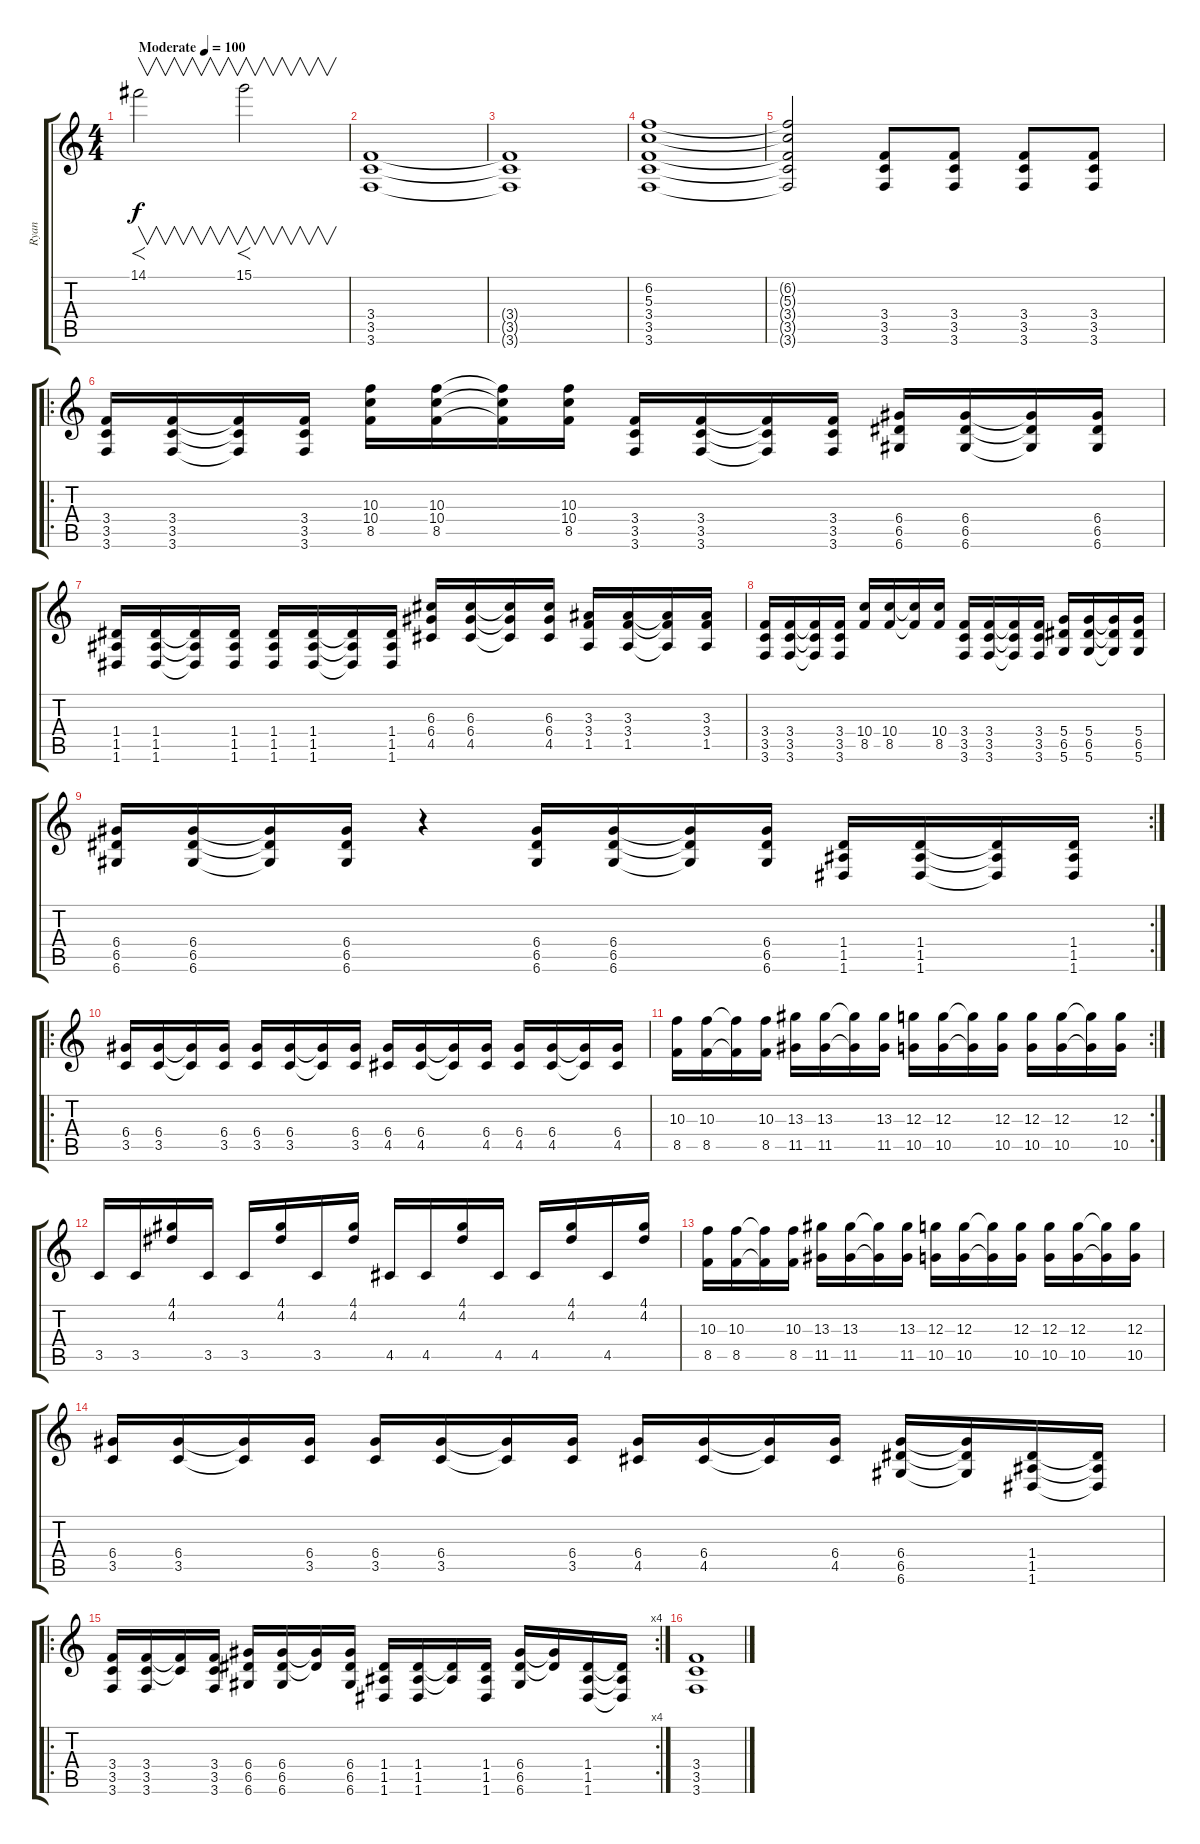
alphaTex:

\track ("Ryan" "Ryan") {instrument distortionguitar}
\staff {score tabs}
\tuning (E4 B3 G3 D3 A2 D2) {hide}
\ts (4 4)
\tempo (100 "Moderate")
\clef g2
\ks c
14.1.2{f v dy f instrument distortionguitar} 15.1.2{f v} |
(3.4 3.5 3.6).1 |
(3.4{t} 3.5{t} 3.6{t}).1 |
(6.2 5.3 3.4 3.5 3.6).1 |
(6.2{t} 5.3{t} 3.4{t} 3.5{t} 3.6{t}).2 (3.4 3.5 3.6).8 (3.4 3.5 3.6).8 (3.4 3.5 3.6).8 (3.4 3.5 3.6).8 |
\ro
(3.4 3.5 3.6).16 (3.4 3.5 3.6).16 (3.4{t} 3.5{t} 3.6{t}).16 (3.4 3.5 3.6).16 (10.3 10.4 8.5).16 (10.3 10.4 8.5).16 (10.3{t} 10.4{t} 8.5{t}).16 (10.3 10.4 8.5).16 (3.4 3.5 3.6).16 (3.4 3.5 3.6).16 (3.4{t} 3.5{t} 3.6{t}).16 (3.4 3.5 3.6).16 (6.4 6.5 6.6).16 (6.4 6.5 6.6).16 (6.4{t} 6.5{t} 6.6{t}).16 (6.4 6.5 6.6).16 |
(1.4 1.5 1.6).16 (1.4 1.5 1.6).16 (1.4{t} 1.5{t} 1.6{t}).16 (1.4 1.5 1.6).16 (1.4 1.5 1.6).16 (1.4 1.5 1.6).16 (1.4{t} 1.5{t} 1.6{t}).16 (1.4 1.5 1.6).16 (6.3 6.4 4.5).16 (6.3 6.4 4.5).16 (6.3{t} 6.4{t} 4.5{t}).16 (6.3 6.4 4.5).16 (3.3 3.4 1.5).16 (3.3 3.4 1.5).16 (3.3{t} 3.4{t} 1.5{t}).16 (3.3 3.4 1.5).16 |
(3.4 3.5 3.6).16 (3.4 3.5 3.6).16 (3.4{t} 3.5{t} 3.6{t}).16 (3.4 3.5 3.6).16 (10.4 8.5).16 (10.4 8.5).16 (10.4{t} 8.5{t}).16 (10.4 8.5).16 (3.4 3.5 3.6).16 (3.4 3.5 3.6).16 (3.4{t} 3.5{t} 3.6{t}).16 (3.4 3.5 3.6).16 (5.4 6.5 5.6).16 (5.4 6.5 5.6).16 (5.4{t} 6.5{t} 5.6{t}).16 (5.4 6.5 5.6).16 |
\rc 2
(6.4 6.5 6.6).16 (6.4 6.5 6.6).16 (6.4{t} 6.5{t} 6.6{t}).16 (6.4 6.5 6.6).16 r.4 (6.4 6.5 6.6).16 (6.4 6.5 6.6).16 (6.4{t} 6.5{t} 6.6{t}).16 (6.4 6.5 6.6).16 (1.4 1.5 1.6).16 (1.4 1.5 1.6).16 (1.4{t} 1.5{t} 1.6{t}).16 (1.4 1.5 1.6).16 |
\ro
(6.4 3.5).16 (6.4 3.5).16 (6.4{t} 3.5{t}).16 (6.4 3.5).16 (6.4 3.5).16 (6.4 3.5).16 (6.4{t} 3.5{t}).16 (6.4 3.5).16 (6.4 4.5).16 (6.4 4.5).16 (6.4{t} 4.5{t}).16 (6.4 4.5).16 (6.4 4.5).16 (6.4 4.5).16 (6.4{t} 4.5{t}).16 (6.4 4.5).16 |
\rc 2
(10.3 8.5).16 (10.3 8.5).16 (10.3{t} 8.5{t}).16 (10.3 8.5).16 (13.3 11.5).16 (13.3 11.5).16 (13.3{t} 11.5{t}).16 (13.3 11.5).16 (12.3 10.5).16 (12.3 10.5).16 (12.3{t} 10.5{t}).16 (12.3 10.5).16 (12.3 10.5).16 (12.3 10.5).16 (12.3{t} 10.5{t}).16 (12.3 10.5).16 |
3.5.16 3.5.16 (4.1 4.2).16 3.5.16 3.5.16 (4.1 4.2).16 3.5.16 (4.1 4.2).16 4.5.16 4.5.16 (4.1 4.2).16 4.5.16 4.5.16 (4.1 4.2).16 4.5.16 (4.1 4.2).16 |
(10.3 8.5).16 (10.3 8.5).16 (10.3{t} 8.5{t}).16 (10.3 8.5).16 (13.3 11.5).16 (13.3 11.5).16 (13.3{t} 11.5{t}).16 (13.3 11.5).16 (12.3 10.5).16 (12.3 10.5).16 (12.3{t} 10.5{t}).16 (12.3 10.5).16 (12.3 10.5).16 (12.3 10.5).16 (12.3{t} 10.5{t}).16 (12.3 10.5).16 |
(6.4 3.5).16 (6.4 3.5).16 (6.4{t} 3.5{t}).16 (6.4 3.5).16 (6.4 3.5).16 (6.4 3.5).16 (6.4{t} 3.5{t}).16 (6.4 3.5).16 (6.4 4.5).16 (6.4 4.5).16 (6.4{t} 4.5{t}).16 (6.4 4.5).16 (6.4 6.5 6.6).16 (6.4{t} 6.5{t} 6.6{t}).16 (1.4 1.5 1.6).16 (1.4{t} 1.5{t} 1.6{t}).16 |
\ro
\rc 4
(3.4 3.5 3.6).16 (3.4 3.5 3.6).16 (3.4{t} 3.5{t}).16 (3.4 3.5 3.6).16 (6.4 6.5 6.6).16 (6.4 6.5 6.6).16 (6.4{t} 6.5{t}).16 (6.4 6.5 6.6).16 (1.4 1.5 1.6).16 (1.4 1.5 1.6).16 (1.4{t} 1.5{t}).16 (1.4 1.5 1.6).16 (6.4 6.5 6.6).16 (6.4{t} 6.5{t}).16 (1.4 1.5 1.6).16 (1.4{t} 1.5{t} 1.6{t}).16 |
(3.4 3.5 3.6).1
